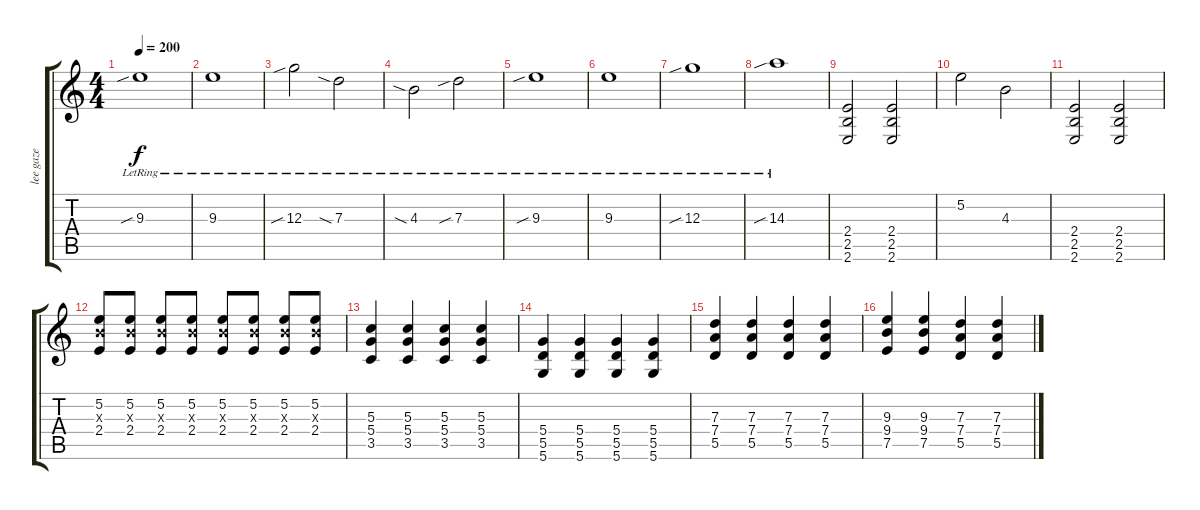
\track ("lee gaze" "lee gaze") {instrument overdrivenguitar}
\staff {score tabs}
\tuning (E4 B3 G3 D3 A2 D2) {hide}
\ts (4 4)
\tempo 200
\clef g2
\ks c
9.3{sib lr}.1{dy f} |
9.3{lr}.1 |
12.3{sib lr}.2 7.3{sia lr}.2 |
4.3{sia lr}.2 7.3{sib lr}.2 |
9.3{sib lr}.1 |
9.3{lr}.1 |
12.3{sib lr}.1 |
14.3{sib lr}.1 |
(2.4 2.5 2.6).2 (2.4 2.5 2.6).2 |
5.2.2 4.3.2 |
(2.4 2.5 2.6).2 (2.4 2.5 2.6).2 |
(5.2 4.3{x} 2.4).8 (5.2 4.3{x} 2.4).8 (5.2 4.3{x} 2.4).8 (5.2 4.3{x} 2.4).8 (5.2 4.3{x} 2.4).8 (5.2 4.3{x} 2.4).8 (5.2 4.3{x} 2.4).8 (5.2 4.3{x} 2.4).8 |
(5.3 5.4 3.5).4 (5.3 5.4 3.5).4 (5.3 5.4 3.5).4 (5.3 5.4 3.5).4 |
(5.4 5.5 5.6).4 (5.4 5.5 5.6).4 (5.4 5.5 5.6).4 (5.4 5.5 5.6).4 |
(7.3 7.4 5.5).4 (7.3 7.4 5.5).4 (7.3 7.4 5.5).4 (7.3 7.4 5.5).4 |
(9.3 9.4 7.5).4 (9.3 9.4 7.5).4 (7.3 7.4 5.5).4 (7.3 7.4 5.5).4
